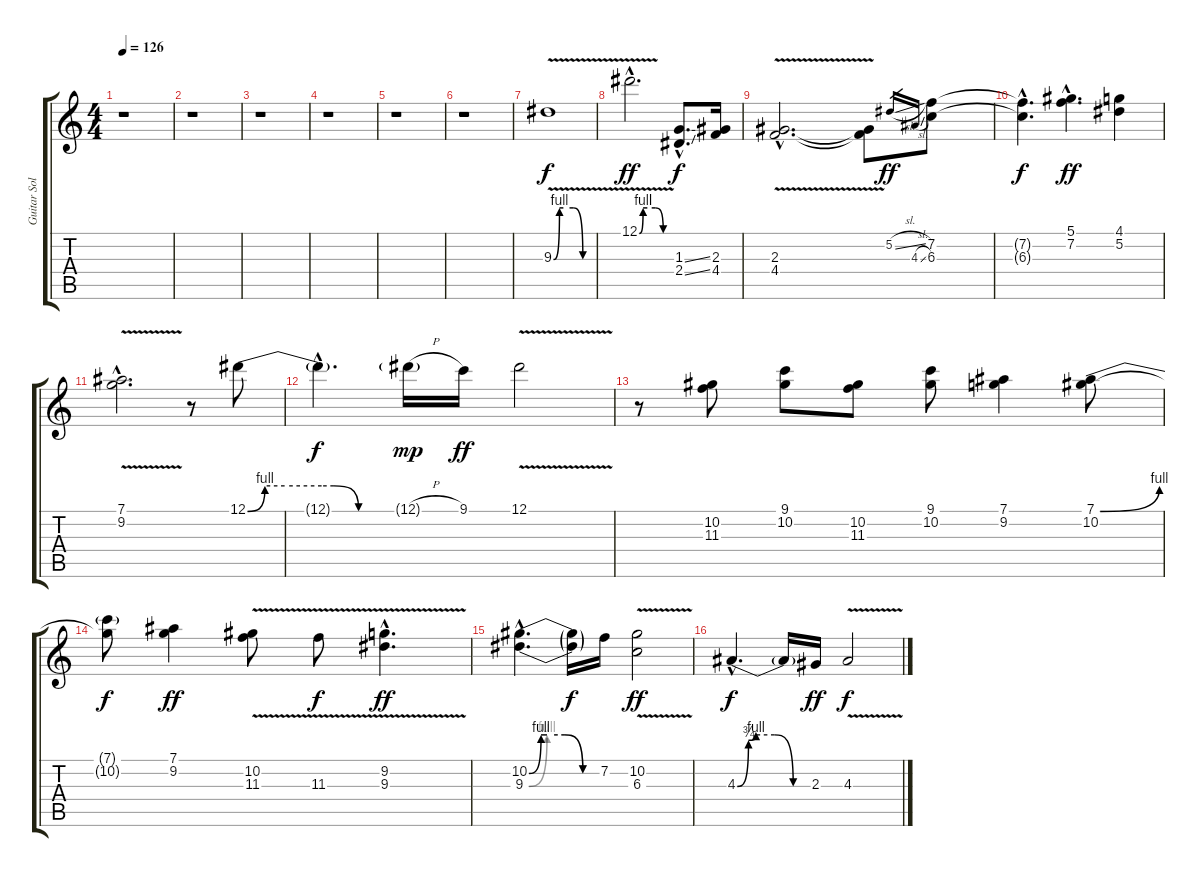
\track ("Guitar Solo" "Guitar Sol") {instrument overdrivenguitar}
\staff {score tabs}
\tuning (Eb4 Bb3 Gb3 Db3 Ab2 Eb2) {hide}
\ts (4 4)
\tempo 126
\clef g2
\ks c
r.1{dy f} |
r.1 |
r.1 |
r.1 |
r.1 |
r.1 |
9.3{be (custom 0 0 9 4 15 4 30 4 45 0 60 0) v}.1 |
12.1{be (custom 0 0 7 4 15 4 30 4 45 0 60 0) v hac}.2{d dy ff} (1.3{ss hac} 2.4{ss hac}).8{d dy f} (2.3 4.4).16 |
(2.3{v hac} 4.4{v hac}).2{d} (2.3{t} 4.4{t}).8 5.2{sl}.16{gr dy ff} 4.3{sl}.16{gr} (7.2 6.3).8 |
(7.2{hac t} 6.3{hac t}).4{d dy f} (5.1{hac} 7.2{hac}).4{d dy ff} (4.1 5.2).4 |
(7.1{v hac} 9.2{v hac}).2{d} r.8 12.1{be (custom 0 0 7 4 15 4 30 4 35 4 45 0 60 0)}.8 |
12.1{hac t}.4{d dy f} 12.1{h g}.16{dy mp} 9.1.16{dy ff} 12.1{v}.2 |
r.8 (10.2 11.3).8 (9.1 10.2).8 (10.2 11.3).8 (9.1 10.2).8 (7.1 9.2).4 (7.1{be (bend 0 0 60 4)} 10.2).8 |
(7.1{t} 10.2{t}).8{dy f} (7.1 9.2).4{dy ff} (10.2{v} 11.3{v}).8 11.3{v}.8{dy f} (9.2{v hac} 9.3{v hac}).4{d dy ff} |
(10.2{be (custom 0 0 10 4 15 4 30 4 45 0 60 0) hac} 9.3{be (custom 0 0 15 4 30 4 45 0 60 0) hac}).4{d} (10.2{t} 9.3{t}).16{dy f} 7.2.16 (10.2{v} 6.3{v}).2{dy ff} |
4.3{be (custom 0 0 9 3 15 4 30 4 45 0 60 0) hac}.4{d dy f} 4.3{t}.16 2.3.16{dy ff} 4.3{v}.2{dy f}
